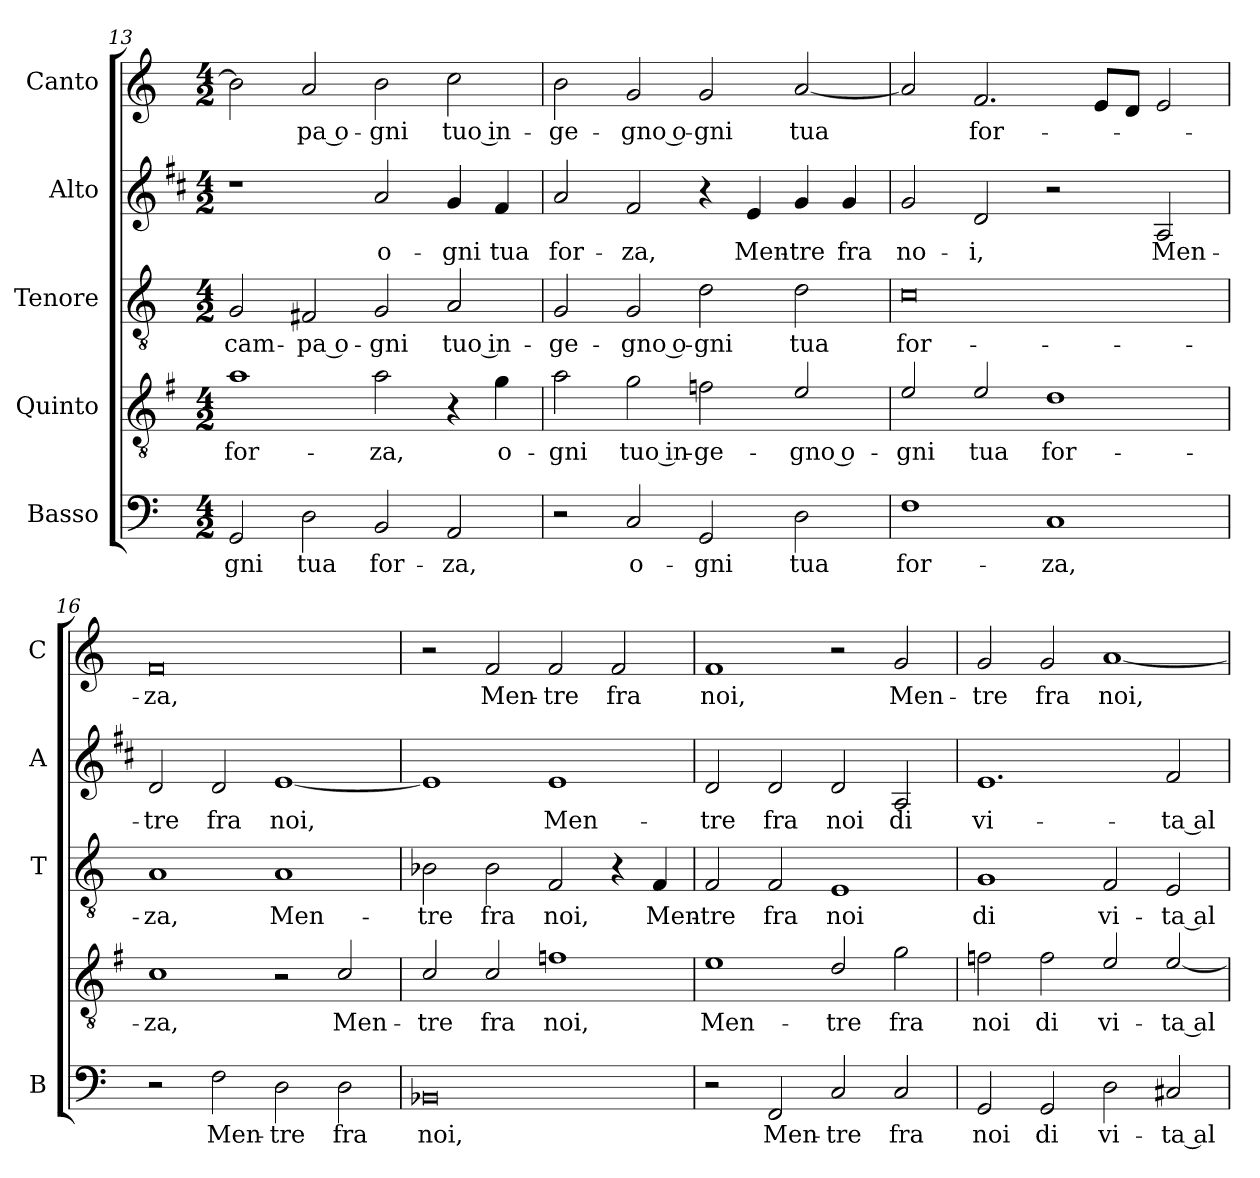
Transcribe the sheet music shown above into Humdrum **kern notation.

**kern	**text	**kern	**text	**kern	**text	**kern	**text	**kern	**text
*part5	*part5	*part4	*part4	*part3	*part3	*part2	*part2	*part1	*part1
*staff5	*staff5	*staff4	*staff4	*staff3	*staff3	*staff2	*staff2	*staff1	*staff1
*I"Basso	*	*I"Quinto	*	*I"Tenore	*	*I"Alto	*	*I"Canto	*
*I'B	*	*	*	*I'T	*	*I'A	*	*I'C	*
*clefF4	*	*clefGv2	*	*clefGv2	*	*clefG2	*	*clefG2	*
*	*	*ITrd4c7	*	*	*	*ITrd1c2	*	*	*
*k[]	*	*k[]	*	*k[]	*	*k[]	*	*k[]	*
*C:	*	*C:	*	*C:	*	*C:	*	*C:	*
*M4/2	*	*M4/2	*	*M4/2	*	*M4/2	*	*M4/2	*
=13	=13	=13	=13	=13	=13	=13	=13	=13	=13
!	!LO:LY:b	!	!LO:LY:b	!	!LO:LY:b	!	!	!	!
2GG/	-gni	1d	for-	2G/	-cam-	1r	.	2b\]	.
!	!LO:LY:b	!	!	!	!LO:LY:b	!	!	!	!LO:LY:b
2D\	tua	.	.	2F#X/	-pa o-	.	.	2a/	-pa o-
!	!LO:LY:b	!	!LO:LY:b	!	!LO:LY:b	!	!LO:LY:b	!	!LO:LY:b
2BB/	for-	2d\	-za,	2G/	-gni	2g/	o-	2b\	-gni
!	!LO:LY:b	!	!	!	!LO:LY:b	!	!LO:LY:b	!	!LO:LY:b
2AA/	-za,	4r	.	2A/	tuo in-	4f/	-gni	2cc\	tuo in-
!	!	!	!LO:LY:b	!	!	!	!LO:LY:b	!	!
.	.	4c\	o-	.	.	4e/	tua	.	.
=14	=14	=14	=14	=14	=14	=14	=14	=14	=14
!	!	!	!LO:LY:b	!	!LO:LY:b	!	!LO:LY:b	!	!LO:LY:b
2r	.	2d\	-gni	2G/	-ge-	2g/	for-	2b\	-ge-
!	!LO:LY:b	!	!LO:LY:b	!	!LO:LY:b	!	!LO:LY:b	!	!LO:LY:b
2C/	o-	2c\	tuo in-	2G/	-gno o-	2e/	-za,	2g/	-gno o-
!	!LO:LY:b	!	!LO:LY:b	!	!LO:LY:b	!	!	!	!LO:LY:b
2GG/	-gni	2B-X\	-ge-	2d\	-gni	4r	.	2g/	-gni
!	!	!	!	!	!	!	!LO:LY:b	!	!
.	.	.	.	.	.	4d/	Men-	.	.
!	!LO:LY:b	!	!LO:LY:b	!	!LO:LY:b	!	!LO:LY:b	!	!LO:LY:b
2D\	tua	2A/	-gno o-	2d\	tua	4f/	-tre	[2a/	tua
!	!	!	!	!	!	!	!LO:LY:b	!	!
.	.	.	.	.	.	4f/	fra	.	.
!!LO:LB:g=z
=15	=15	=15	=15	=15	=15	=15	=15	=15	=15
!	!LO:LY:b	!	!LO:LY:b	!	!LO:LY:b	!	!LO:LY:b	!	!
1F	for-	2A/	-gni	0c	for-	2f/	no-	2a/]	.
!	!	!	!LO:LY:b	!	!	!	!LO:LY:b	!	!LO:LY:b
.	.	2A/	tua	.	.	2c/	-i,	2.f/	for-
!	!LO:LY:b	!	!LO:LY:b	!	!	!	!	!	!
1C	-za,	1G	for-	.	.	2r	.	.	.
.	.	.	.	.	.	.	.	8e/L	.
.	.	.	.	.	.	.	.	8d/J	.
!	!	!	!	!	!	!	!LO:LY:b	!	!
.	.	.	.	.	.	2G/	Men-	2e/	.
=16	=16	=16	=16	=16	=16	=16	=16	=16	=16
!	!	!	!LO:LY:b	!	!LO:LY:b	!	!LO:LY:b	!	!LO:LY:b
2r	.	1F	-za,	1A	-za,	2c/	-tre	0f	-za,
!	!LO:LY:b	!	!	!	!	!	!LO:LY:b	!	!
2F\	Men-	.	.	.	.	2c/	fra	.	.
!	!LO:LY:b	!	!	!	!LO:LY:b	!	!LO:LY:b	!	!
2D\	-tre	2r	.	1A	Men-	[1d	noi,	.	.
!	!LO:LY:b	!	!LO:LY:b	!	!	!	!	!	!
2D\	fra	2F/	Men-	.	.	.	.	.	.
=17	=17	=17	=17	=17	=17	=17	=17	=17	=17
!	!LO:LY:b	!	!LO:LY:b	!	!LO:LY:b	!	!	!	!
0BB-X	noi,	2F/	-tre	2B-X\	-tre	1d]	.	2r	.
!	!	!	!LO:LY:b	!	!LO:LY:b	!	!	!	!LO:LY:b
.	.	2F/	fra	2B-\	fra	.	.	2f/	Men-
!	!	!	!LO:LY:b	!	!LO:LY:b	!	!LO:LY:b	!	!LO:LY:b
.	.	1B-X	noi,	2F/	noi,	1d	Men-	2f/	-tre
!	!	!	!	!	!	!	!	!	!LO:LY:b
.	.	.	.	4r	.	.	.	2f/	fra
!	!	!	!	!	!LO:LY:b	!	!	!	!
.	.	.	.	4F/	Men-	.	.	.	.
=18	=18	=18	=18	=18	=18	=18	=18	=18	=18
!	!	!	!LO:LY:b	!	!LO:LY:b	!	!LO:LY:b	!	!LO:LY:b
2r	.	1A	Men-	2F/	-tre	2c/	-tre	1f	noi,
!	!LO:LY:b	!	!	!	!LO:LY:b	!	!LO:LY:b	!	!
2FF/	Men-	.	.	2F/	fra	2c/	fra	.	.
!	!LO:LY:b	!	!LO:LY:b	!	!LO:LY:b	!	!LO:LY:b	!	!
2C/	-tre	2G/	-tre	1E	noi	2c/	noi	2r	.
!	!LO:LY:b	!	!LO:LY:b	!	!	!	!LO:LY:b	!	!LO:LY:b
2C/	fra	2c\	fra	.	.	2G/	di	2g/	Men-
=19	=19	=19	=19	=19	=19	=19	=19	=19	=19
!	!LO:LY:b	!	!LO:LY:b	!	!LO:LY:b	!	!LO:LY:b	!	!LO:LY:b
2GG/	noi	2B-X\	noi	1G	di	1.d	vi-	2g/	-tre
!	!LO:LY:b	!	!LO:LY:b	!	!	!	!	!	!LO:LY:b
2GG/	di	2B-\	di	.	.	.	.	2g/	fra
!	!LO:LY:b	!	!LO:LY:b	!	!LO:LY:b	!	!	!	!LO:LY:b
2D\	vi-	2A/	vi-	2F/	vi-	.	.	[1a	noi,
!	!LO:LY:b	!	!LO:LY:b	!	!LO:LY:b	!	!LO:LY:b	!	!
2C#X/	-ta al-	[2A/	-ta al-	2E/	-ta al-	2e/	-ta al-	.	.
=	=	=	=	=	=	=	=	=	=
*-	*-	*-	*-	*-	*-	*-	*-	*-	*-
